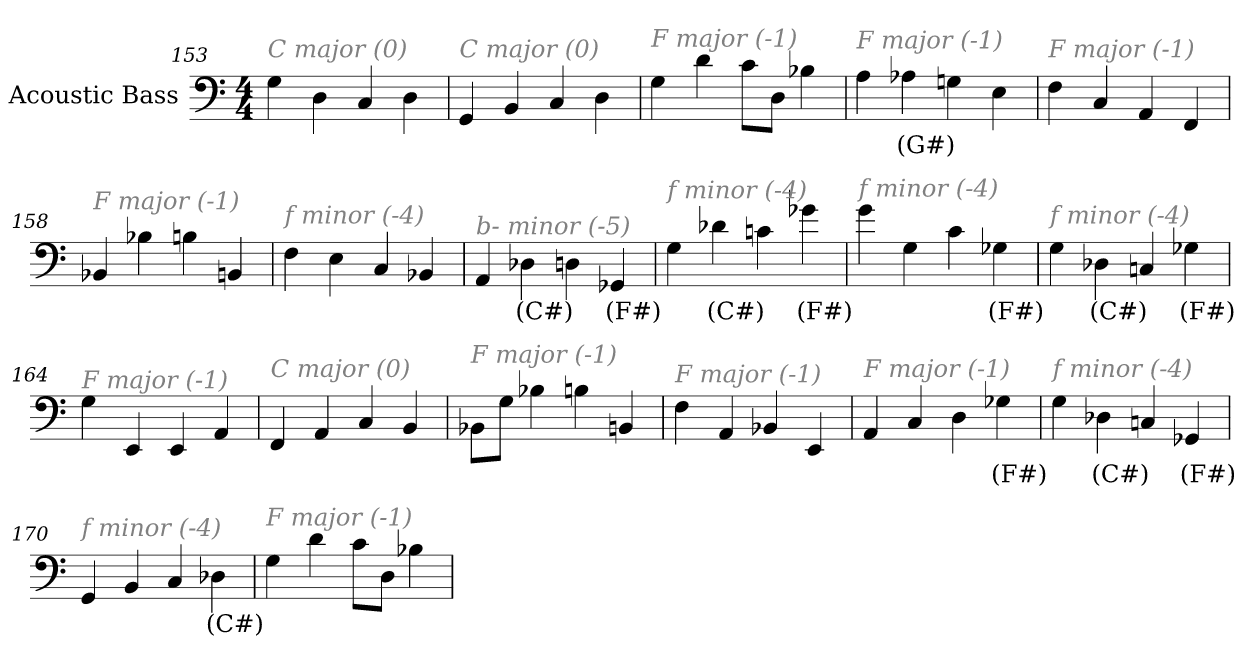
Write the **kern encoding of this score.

**kern	**text
*part1	*part1
*staff1	*staff1
*I"Acoustic Bass	*
*clefF4	*
*ITrd7c12	*
*k[]	*
*C:	*
*M4/4	*
=153	=153
!LO:TX:i:color=#808080:t=C major (0)	!
4GG	.
4DD	.
4CC	.
4DD	.
=154	=154
!LO:TX:i:color=#808080:t=C major (0)	!
4GGG	.
4BBB	.
4CC	.
4DD	.
=155	=155
!LO:TX:i:color=#808080:t=F major (-1)	!
4GG	.
4D	.
8CL	.
8DDJ	.
4BB-X	.
=156	=156
!LO:TX:i:color=#808080:t=F major (-1)	!
4AA	.
4AA-Xi	(G#)
4GGn	.
4EE	.
=157	=157
!LO:TX:i:color=#808080:t=F major (-1)	!
4FF	.
4CC	.
4AAA	.
4FFF	.
=158	=158
!LO:TX:i:color=#808080:t=F major (-1)	!
4BBB-X	.
4BB-X	.
4BBn	.
4BBBn	.
=159	=159
!LO:TX:i:color=#808080:t=f minor (-4)	!
4FF	.
4EE	.
4CC	.
4BBB-X	.
=160	=160
!LO:TX:i:color=#808080:t=b- minor (-5)	!
4AAA	.
4DD-Xi	(C#)
4DD	.
4GGG-Xi	(F#)
=161	=161
!LO:TX:i:color=#808080:t=f minor (-4)	!
4GG	.
4D-Xi	(C#)
4Cn	.
4G-Xi	(F#)
=162	=162
!LO:TX:i:color=#808080:t=f minor (-4)	!
4G	.
4GG	.
4C	.
4GG-Xi	(F#)
=163	=163
!LO:TX:i:color=#808080:t=f minor (-4)	!
4GG	.
4DD-Xi	(C#)
4CCn	.
4GG-Xi	(F#)
=164	=164
!LO:TX:i:color=#808080:t=F major (-1)	!
4GG	.
4EEE	.
4EEE	.
4AAA	.
=165	=165
!LO:TX:i:color=#808080:t=C major (0)	!
4FFF	.
4AAA	.
4CC	.
4BBB	.
=166	=166
!LO:TX:i:color=#808080:t=F major (-1)	!
8BBB-XL	.
8GGJ	.
4BB-X	.
4BBn	.
4BBBn	.
=167	=167
!LO:TX:i:color=#808080:t=F major (-1)	!
4FF	.
4AAA	.
4BBB-X	.
4EEE	.
=168	=168
!LO:TX:i:color=#808080:t=F major (-1)	!
4AAA	.
4CC	.
4DD	.
4GG-Xi	(F#)
=169	=169
!LO:TX:i:color=#808080:t=f minor (-4)	!
4GG	.
4DD-Xi	(C#)
4CCn	.
4GGG-Xi	(F#)
=170	=170
!LO:TX:i:color=#808080:t=f minor (-4)	!
4GGG	.
4BBB	.
4CC	.
4DD-Xi	(C#)
=171	=171
!LO:TX:i:color=#808080:t=F major (-1)	!
4GG	.
4D	.
8CL	.
8DDJ	.
4BB-X	.
=	=
*-	*-
